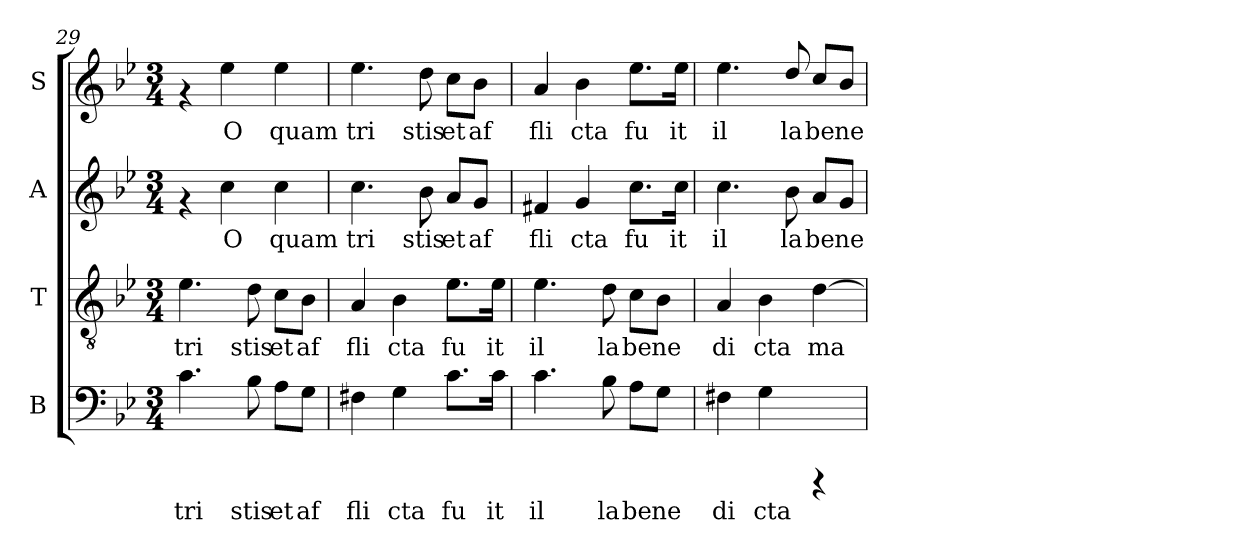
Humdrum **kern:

**kern	**text	**kern	**text	**kern	**text	**kern	**text
*part4	*part4	*part3	*part3	*part2	*part2	*part1	*part1
*staff4	*staff4	*staff3	*staff3	*staff2	*staff2	*staff1	*staff1
*I"B	*	*I"T	*	*I"A	*	*I"S	*
*I'B	*	*I'T	*	*I'A	*	*I'S	*
*clefF4	*	*clefGv2	*	*clefG2	*	*clefG2	*
*k[b-e-]	*	*k[b-e-]	*	*k[b-e-]	*	*k[b-e-]	*
*B-:	*	*B-:	*	*B-:	*	*B-:	*
*M3/4	*	*M3/4	*	*M3/4	*	*M3/4	*
=29	=29	=29	=29	=29	=29	=29	=29
!	!LO:LY:b:cj	!	!LO:LY:b:cj	!	!	!	!
4.c\	tri	4.e-\	tri	4rf	.	4rf	.
!	!	!	!	!	!LO:LY:b:cj	!	!LO:LY:b:cj
.	.	.	.	4cc\	O	4ee-\	O
!	!LO:LY:b:cj	!	!LO:LY:b:cj	!	!	!	!
8B-\	stis	8d\	stis	.	.	.	.
!	!LO:LY:b:cj	!	!LO:LY:b:cj	!	!LO:LY:b:cj	!	!LO:LY:b:cj
8A\L	et	8c\L	et	4cc\	quam	4ee-\	quam
!	!LO:LY:b:cj	!	!LO:LY:b:cj	!	!	!	!
8G\J	af	8B-\J	af	.	.	.	.
=30	=30	=30	=30	=30	=30	=30	=30
!	!LO:LY:b:cj	!	!LO:LY:b:cj	!	!LO:LY:b:cj	!	!LO:LY:b:cj
4F#X\	fli	4A/	fli	4.cc\	tri	4.ee-\	tri
!	!LO:LY:b:cj	!	!LO:LY:b:cj	!	!	!	!
4G\	cta	4B-\	cta	.	.	.	.
!	!	!	!	!	!LO:LY:b:cj	!	!LO:LY:b:cj
.	.	.	.	8b-\	stis	8dd\	stis
!	!LO:LY:b:cj	!	!LO:LY:b:cj	!	!LO:LY:b:cj	!	!LO:LY:b:cj
8.c\L	fu	8.e-\L	fu	8a/L	et	8cc\L	et
!	!	!	!	!	!LO:LY:b:cj	!	!LO:LY:b:cj
.	.	.	.	8g/J	af	8b-\J	af
!	!LO:LY:b:cj	!	!LO:LY:b:cj	!	!	!	!
16c\J	it	16e-\J	it	.	.	.	.
!!LO:LB:g=z
=31	=31	=31	=31	=31	=31	=31	=31
!	!LO:LY:b:cj	!	!LO:LY:b:cj	!	!LO:LY:b:cj	!	!LO:LY:b:cj
4.c\	il	4.e-\	il	4f#X/	fli	4a/	fli
!	!	!	!	!	!LO:LY:b:cj	!	!LO:LY:b:cj
.	.	.	.	4g/	cta	4b-\	cta
!	!LO:LY:b:cj	!	!LO:LY:b:cj	!	!	!	!
8B-\	la	8d\	la	.	.	.	.
!	!LO:LY:b:cj	!	!LO:LY:b:cj	!	!LO:LY:b:cj	!	!LO:LY:b:cj
8A\L	be	8c\L	be	8.cc\L	fu	8.ee-\L	fu
!	!LO:LY:b:cj	!	!LO:LY:b:cj	!	!	!	!
8G\J	ne	8B-\J	ne	.	.	.	.
!	!	!	!	!	!LO:LY:b:cj	!	!LO:LY:b:cj
.	.	.	.	16cc\J	it	16ee-\J	it
=32	=32	=32	=32	=32	=32	=32	=32
!	!LO:LY:b:cj	!	!LO:LY:b:cj	!	!LO:LY:b:cj	!	!LO:LY:b:cj
4F#X\	di	4A/	di	4.cc\	il	4.ee-\	il
!	!LO:LY:b:cj	!	!LO:LY:b:cj	!	!	!	!
4G\	cta	4B-\	cta	.	.	.	.
!	!	!	!	!	!LO:LY:b:cj	!	!LO:LY:b:cj
.	.	.	.	8b-\	la	8dd/	la
!	!	!	!LO:LY:b:cj	!	!LO:LY:b:cj	!	!LO:LY:b:cj
4rCCC	.	[>4d\	ma	8a/L	be	8cc/L	be
!	!	!	!	!	!LO:LY:b:cj	!	!LO:LY:b:cj
.	.	.	.	8g/J	ne	8b-/J	ne
=	=	=	=	=	=	=	=
*-	*-	*-	*-	*-	*-	*-	*-
